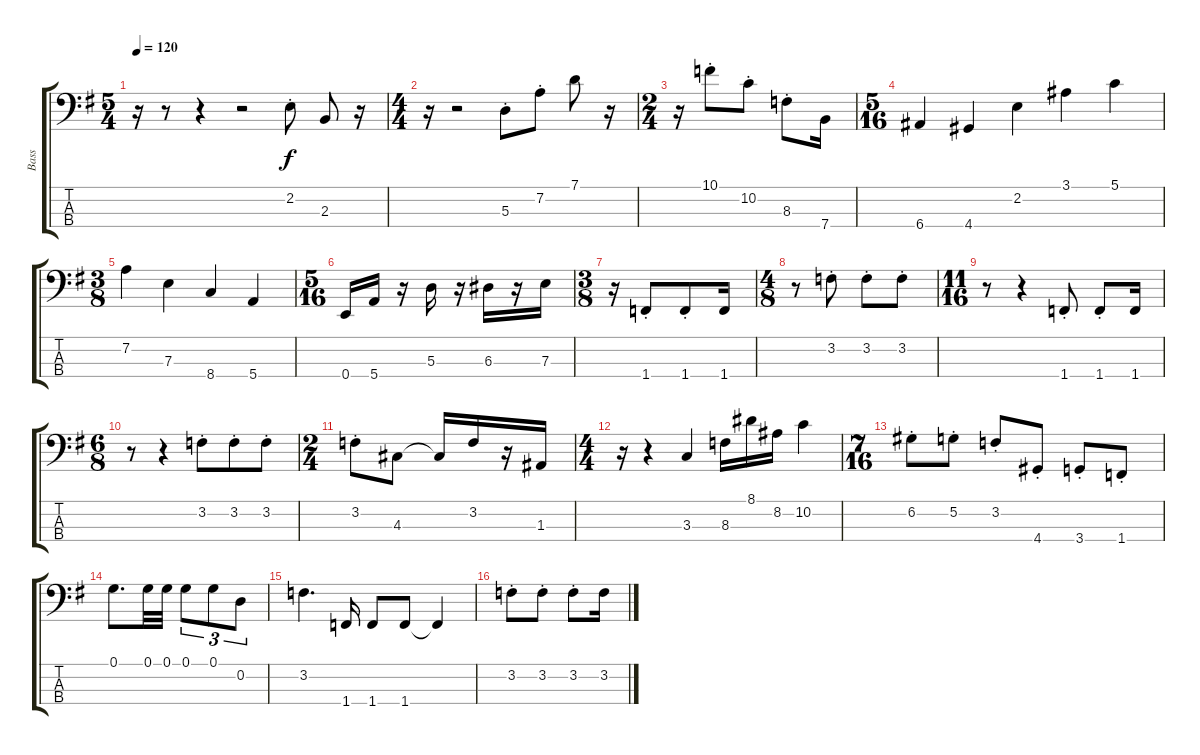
\track ("Bass" "Bass") {instrument electricbassfinger}
\staff {score tabs}
\tuning (G2 D2 A1 E1) {hide}
\ts (5 4)
\tempo 120
\clef f4
\ks g
r.16{dy f} r.8 r.4 r.2 2.2{st}.8 2.3.8 r.16 |
\ts (4 4)
r.16 r.2 5.3{st}.8 7.2{st}.8 7.1.8 r.16 |
\ts (2 4)
r.16 10.1{st}.8 10.2{st}.8 8.3{st}.8 7.4.16 |
\ts (5 16)
6.4.4 4.4.4 2.2.4 3.1.4 5.1.4 |
\ts (3 8)
7.2.4 7.3.4 8.4.4 5.4.4 |
\ts (5 16)
0.4.16 5.4.16 r.16 5.3.16 r.16 6.3.16 r.16 7.3.16 |
\ts (3 8)
r.16 1.4{st}.8 1.4{st}.8 1.4.16 |
\ts (4 8)
r.8 3.2{st}.8 3.2{st}.8 3.2{st}.8 |
\ts (11 16)
r.8 r.4 1.4{st}.8 1.4{st}.8 1.4.16 |
\ts (6 8)
r.8 r.4 3.2{st}.8 3.2{st}.8 3.2{st}.8 |
\ts (2 4)
3.2{st}.8 4.3.8 4.3{t}.16 3.2.16 r.16 1.3.16 |
\ts (4 4)
r.16 r.4 3.3.4 8.3.16 8.1.16 8.2.16 10.2.4 |
\ts (7 16)
6.2{st}.8 5.2{st}.8 3.2{st}.8 4.4{st}.8 3.4{st}.8 1.4{st}.8 |
0.1.8{d} 0.1.32 0.1.32 0.1.8{tu (3 2)} 0.1.8{tu (3 2)} 0.2.8{tu (3 2)} |
3.2.4{d} 1.4.16 1.4.8 1.4.8 1.4{t}.4 |
3.2{st}.8 3.2{st}.8 3.2{st}.8 3.2.16
